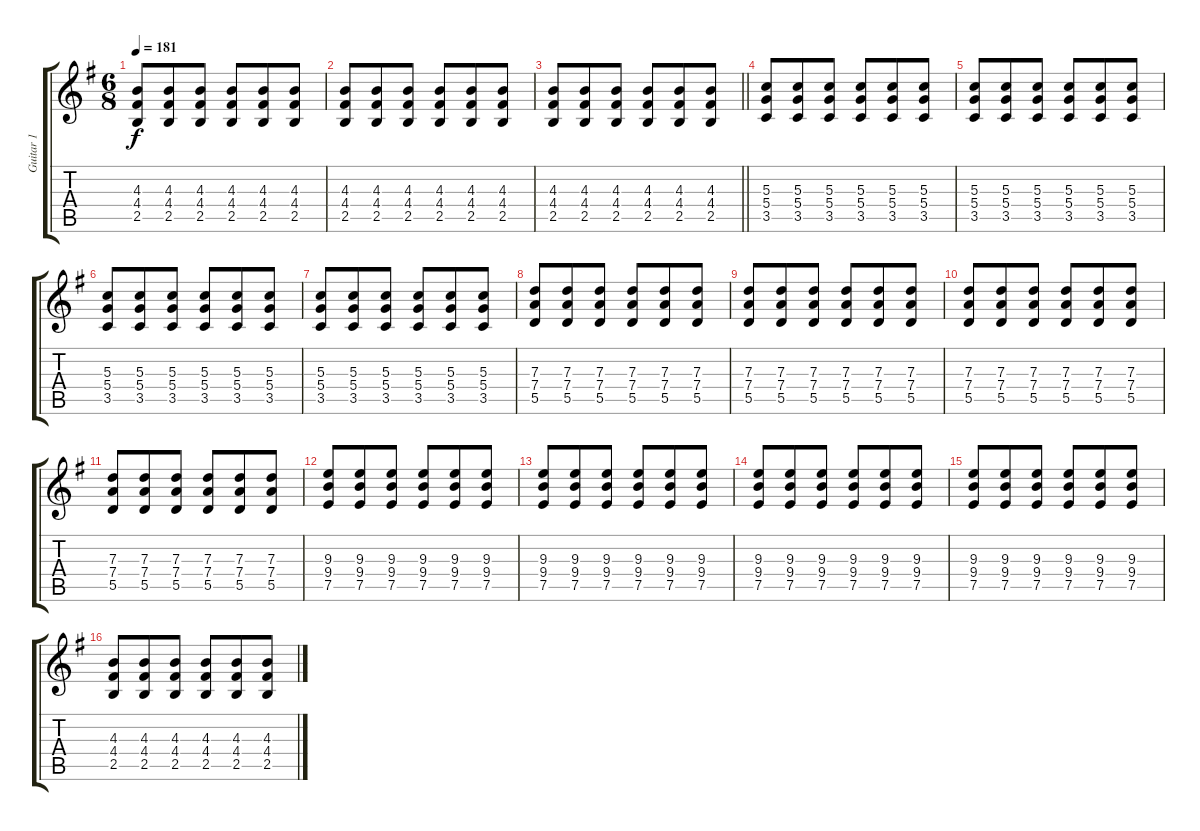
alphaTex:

\track ("Guitar 1" "Guitar 1") {instrument distortionguitar}
\staff {score tabs}
\tuning (E4 B3 G3 D3 A2 E2) {hide}
\ts (6 8)
\tempo 181
\clef g2
\ks eminor
(4.3 4.4 2.5).8{dy f} (4.3 4.4 2.5).8 (4.3 4.4 2.5).8 (4.3 4.4 2.5).8 (4.3 4.4 2.5).8 (4.3 4.4 2.5).8 |
(4.3 4.4 2.5).8 (4.3 4.4 2.5).8 (4.3 4.4 2.5).8 (4.3 4.4 2.5).8 (4.3 4.4 2.5).8 (4.3 4.4 2.5).8 |
\barLineRight lightlight
(4.3 4.4 2.5).8 (4.3 4.4 2.5).8 (4.3 4.4 2.5).8 (4.3 4.4 2.5).8 (4.3 4.4 2.5).8 (4.3 4.4 2.5).8 |
(5.3 5.4 3.5).8 (5.3 5.4 3.5).8 (5.3 5.4 3.5).8 (5.3 5.4 3.5).8 (5.3 5.4 3.5).8 (5.3 5.4 3.5).8 |
(5.3 5.4 3.5).8 (5.3 5.4 3.5).8 (5.3 5.4 3.5).8 (5.3 5.4 3.5).8 (5.3 5.4 3.5).8 (5.3 5.4 3.5).8 |
(5.3 5.4 3.5).8 (5.3 5.4 3.5).8 (5.3 5.4 3.5).8 (5.3 5.4 3.5).8 (5.3 5.4 3.5).8 (5.3 5.4 3.5).8 |
(5.3 5.4 3.5).8 (5.3 5.4 3.5).8 (5.3 5.4 3.5).8 (5.3 5.4 3.5).8 (5.3 5.4 3.5).8 (5.3 5.4 3.5).8 |
(7.3 7.4 5.5).8 (7.3 7.4 5.5).8 (7.3 7.4 5.5).8 (7.3 7.4 5.5).8 (7.3 7.4 5.5).8 (7.3 7.4 5.5).8 |
(7.3 7.4 5.5).8 (7.3 7.4 5.5).8 (7.3 7.4 5.5).8 (7.3 7.4 5.5).8 (7.3 7.4 5.5).8 (7.3 7.4 5.5).8 |
(7.3 7.4 5.5).8 (7.3 7.4 5.5).8 (7.3 7.4 5.5).8 (7.3 7.4 5.5).8 (7.3 7.4 5.5).8 (7.3 7.4 5.5).8 |
(7.3 7.4 5.5).8 (7.3 7.4 5.5).8 (7.3 7.4 5.5).8 (7.3 7.4 5.5).8 (7.3 7.4 5.5).8 (7.3 7.4 5.5).8 |
(9.3 9.4 7.5).8 (9.3 9.4 7.5).8 (9.3 9.4 7.5).8 (9.3 9.4 7.5).8 (9.3 9.4 7.5).8 (9.3 9.4 7.5).8 |
(9.3 9.4 7.5).8 (9.3 9.4 7.5).8 (9.3 9.4 7.5).8 (9.3 9.4 7.5).8 (9.3 9.4 7.5).8 (9.3 9.4 7.5).8 |
(9.3 9.4 7.5).8 (9.3 9.4 7.5).8 (9.3 9.4 7.5).8 (9.3 9.4 7.5).8 (9.3 9.4 7.5).8 (9.3 9.4 7.5).8 |
(9.3 9.4 7.5).8 (9.3 9.4 7.5).8 (9.3 9.4 7.5).8 (9.3 9.4 7.5).8 (9.3 9.4 7.5).8 (9.3 9.4 7.5).8 |
(4.3 4.4 2.5).8 (4.3 4.4 2.5).8 (4.3 4.4 2.5).8 (4.3 4.4 2.5).8 (4.3 4.4 2.5).8 (4.3 4.4 2.5).8
